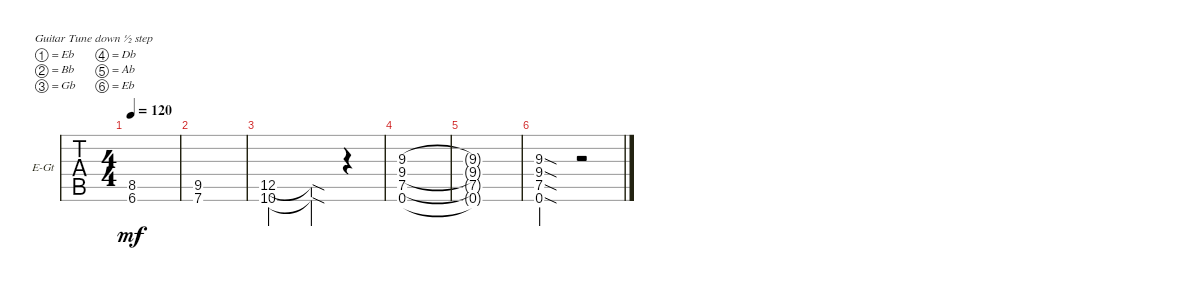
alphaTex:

\defaultSystemsLayout 4
\bracketExtendMode groupsimilarinstruments
\firstSystemTrackNameOrientation horizontal
\otherSystemsTrackNameOrientation horizontal
\track ("Electric Guitar" "E-Gt") {instrument distortionguitar}
\staff {tabs}
\tuning (Eb4 Bb3 Gb3 Db3 Ab2 Eb2)
\ts (4 4)
\tempo 120
\clef g2
\ks c
(8.5{t} 6.6{t}).1{dy mf} |
(9.5 7.6).1 |
(12.5 10.6).2 (12.5{sod t} 10.6{sod t}).4 r.4 |
(9.3 9.4 7.5 0.6).1 |
(9.3{t} 9.4{t} 7.5{t} 0.6{t}).1 |
(9.3{sod} 9.4{sod} 7.5{sod} 0.6{sod}).2 r.2
